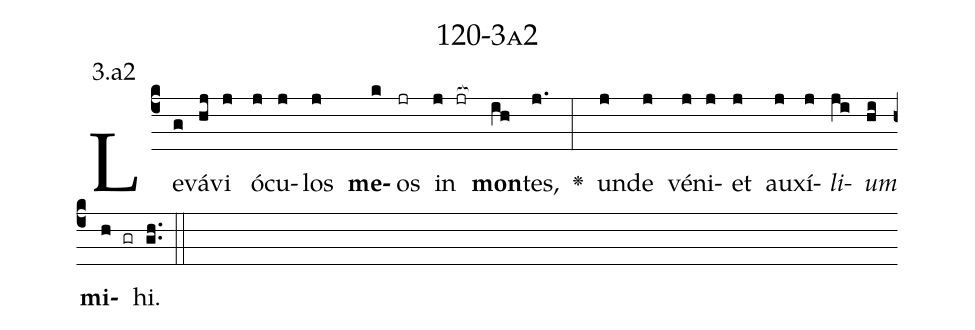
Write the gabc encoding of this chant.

name: 120-3a2;
annotation: 3.a2;
%%
(c4)Le(g)vá(hj)vi(j) ó(j)cu(j)los(j) <b>me</b>(k)os(jr) in(j jr[ocb:1{]) <b>mon</b>(ih[ocb:0}])tes,(j.) <v>\greheightstar</v>(:) un(j)de(j) vé(j)ni(j)et(j) au(j)xí(j)<i>li</i>(ji)<i>um</i>(hi) <b>mi</b>(h gr)hi.(gh..) (::)


%E(j) u(j) o(ji) u(hi) a(h) e.(gh..) (::)
